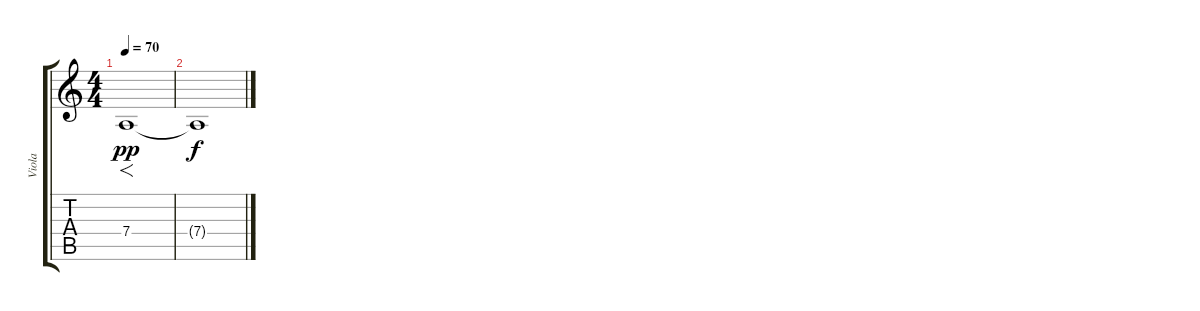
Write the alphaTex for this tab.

\track ("Viola" "Viola") {instrument viola}
\staff {score tabs}
\tuning (E4 B3 G3 D3 A2 E2) {hide}
\ts (4 4)
\tempo 70
\clef g2
\ks c
7.4.1{f dy pp volume 0} |
7.4{t}.1{dy f}
